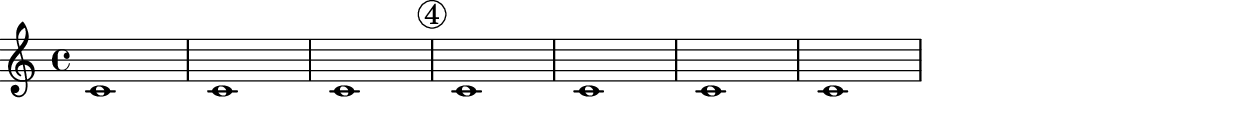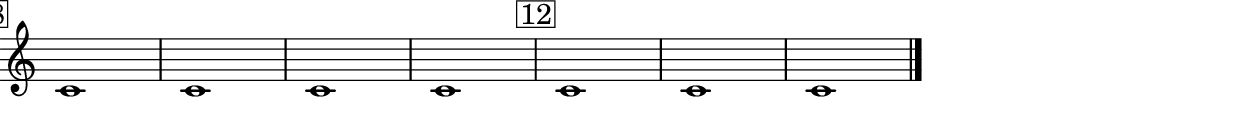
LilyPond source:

%% Generated by lilypond-book
%% Options: [exampleindent=10.16\mm,indent=0\mm,line-width=160\mm,paper-height=845.047\pt,paper-width=597.508\pt,papersize='(cons (* 597.508 pt) (* 845.047 pt))]
\include "lilypond-book-preamble.ly"


% ****************************************************************
% Start cut-&-pastable-section
% ****************************************************************

#(ly:set-option 'eps-box-padding 3.000000)



\paper {
  #(set-paper-size '(cons (* 597.508 pt) (* 845.047 pt)))
  indent = 0\mm
  line-width = 160\mm
  % offset the left padding, also add 1mm as lilypond creates cropped
  % images with a little space on the right
  line-width = #(- line-width (* mm  3.000000) (* mm 1))
}

\layout {
  
}




% ****************************************************************
% ly snippet:
% ****************************************************************
\sourcefilename "snippets/printing-bar-numbers-inside-boxes-or-circles.ly"
\sourcefileline 0
%% DO NOT EDIT this file manually; it was automatically
%% generated from the LilyPond Wiki
%% (https://wiki.lilypond.community).
%%
%% Make any changes in the Wiki itself, or in
%% `Documentation/snippets/new/`, then run
%% `scripts/auxiliar/makelsr.pl`.
%%
%% This file is in the public domain.

\version "2.24.0"

\header {
%% Translation of GIT committish: a8a85e19654e46d725563e6deba44083ef137a2c
  texidocja = "
小節番号は四角や丸の中に表示することができます。
"
  doctitleja = "小節番号を四角や丸の中に表示する"

%% Translation of GIT committish: 2f3474d9af596d677ed5b7ce720ae4d0954a6b51
  texidocit = "
I numeri di battuta possono apparire anche all'interno di rettangoli o cerchi.

"
  doctitleit = "Numeri di battuta racchiusi in rettangoli o cerchi"

%% Translation of GIT committish: de1e42ce512f3690387cdd065109bddff1b7bd6d
  texidocfr = "
Les numéros de mesure peuvent être encadrés ou entourés d'un cercle.
"

  doctitlefr = "Inscrire le numéro de mesure dans un cadre ou un cercle"

%% Translation of GIT committish: fbf390d05408c5b842a22c122da734c54f92ca12
  texidoces = "
Los números de compás también se pueden imprimir dentro de rectángulos o de circunferencias.

"
  doctitlees = "Imprimir números de compás dentro de rectángulos o circunferencias"

%% Translation of GIT committish: 0a868be38a775ecb1ef935b079000cebbc64de40
  texidocde = "
Taktnummern können auch in Boxen oder Kreisen gesetzt werden.

"
  doctitlede = "Setzen von Taktnummern in Kästen oder Kreisen"



%% Translation of GIT committish: 8ffecf6be17c6ec2ff87cf31873121a8cce29b09
  texidocca = "
Els nombres de compàs també es poden imprimir dins de rectangles o de
circumferències. 

"
  doctitleca = "Impressió de nombre de compàs dins de rectangles o circumferències"

  categories = "Rhythms, Tweaks and overrides"

  texidoc = "
Bar numbers can also be printed inside boxes or circles.
"

  doctitle = "Printing bar numbers inside boxes or circles"
} % begin verbatim


\relative c' {
  % Center bar numbers except at the beginning of a staff.
  \override Score.BarNumber.self-alignment-X =
    #(break-alignment-list CENTER CENTER 0.3)

  % Prevent bar numbers at the end of a line and permit them elsewhere.
  \override Score.BarNumber.break-visibility = #end-of-line-invisible

  \set Score.barNumberVisibility = #(every-nth-bar-number-visible 4)

  % Increase the size of the bar number by 2.
  \override Score.BarNumber.font-size = 2

  % Draw a circle round the following bar number(s).
  \override Score.BarNumber.stencil
    = #(make-stencil-circler 0.1 0.25 ly:text-interface::print)
  \repeat unfold 7 { c1 } \break

  % Draw a box round the following bar number(s).
  \override Score.BarNumber.stencil
    = #(make-stencil-boxer 0.1 0.25 ly:text-interface::print)
  \repeat unfold 7 { c1 } \bar "|."
}



% ****************************************************************
% end ly snippet
% ****************************************************************
